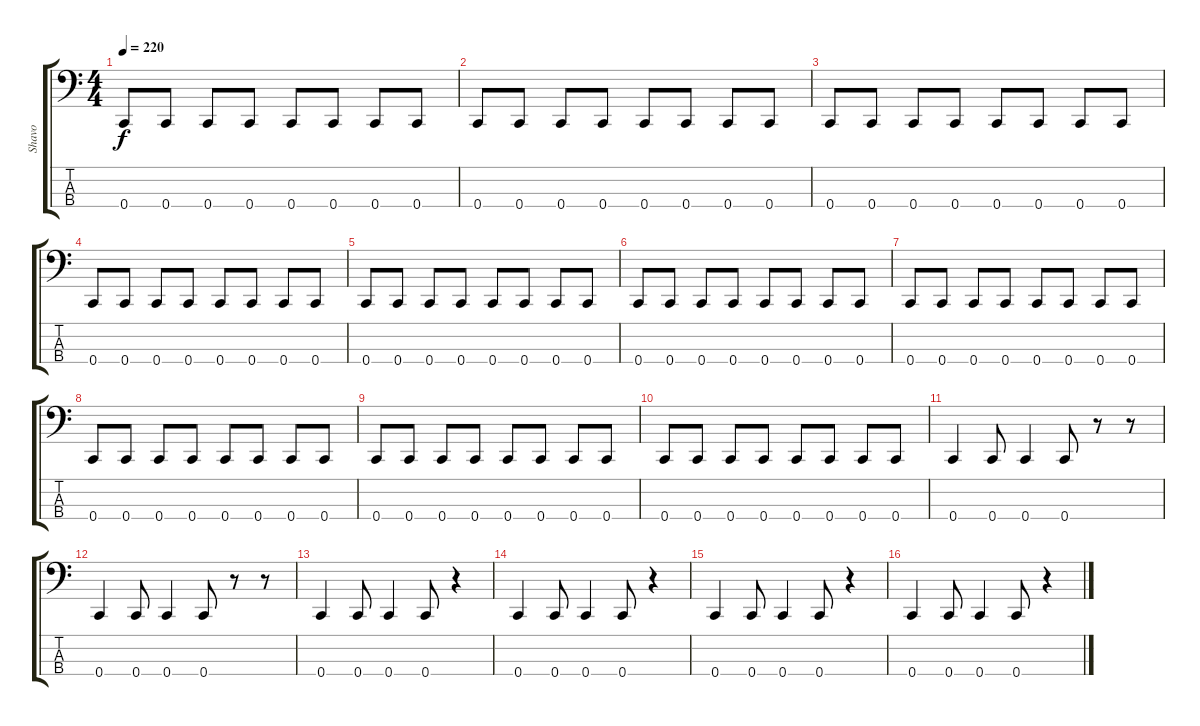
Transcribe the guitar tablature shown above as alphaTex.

\track ("Shavo " "Shavo ") {instrument electricbassfinger}
\staff {score tabs}
\tuning (F2 C2 G1 C1) {hide}
\ts (4 4)
\tempo 220
\clef f4
\ks c
0.4.8{dy f} 0.4.8 0.4.8 0.4.8 0.4.8 0.4.8 0.4.8 0.4.8 |
0.4.8 0.4.8 0.4.8 0.4.8 0.4.8 0.4.8 0.4.8 0.4.8 |
0.4.8 0.4.8 0.4.8 0.4.8 0.4.8 0.4.8 0.4.8 0.4.8 |
0.4.8 0.4.8 0.4.8 0.4.8 0.4.8 0.4.8 0.4.8 0.4.8 |
0.4.8 0.4.8 0.4.8 0.4.8 0.4.8 0.4.8 0.4.8 0.4.8 |
0.4.8 0.4.8 0.4.8 0.4.8 0.4.8 0.4.8 0.4.8 0.4.8 |
0.4.8 0.4.8 0.4.8 0.4.8 0.4.8 0.4.8 0.4.8 0.4.8 |
0.4.8 0.4.8 0.4.8 0.4.8 0.4.8 0.4.8 0.4.8 0.4.8 |
0.4.8 0.4.8 0.4.8 0.4.8 0.4.8 0.4.8 0.4.8 0.4.8 |
0.4.8 0.4.8 0.4.8 0.4.8 0.4.8 0.4.8 0.4.8 0.4.8 |
0.4.4 0.4.8 0.4.4 0.4.8 r.8 r.8 |
0.4.4 0.4.8 0.4.4 0.4.8 r.8 r.8 |
0.4.4 0.4.8 0.4.4 0.4.8 r.4 |
0.4.4 0.4.8 0.4.4 0.4.8 r.4 |
0.4.4 0.4.8 0.4.4 0.4.8 r.4 |
0.4.4 0.4.8 0.4.4 0.4.8 r.4
